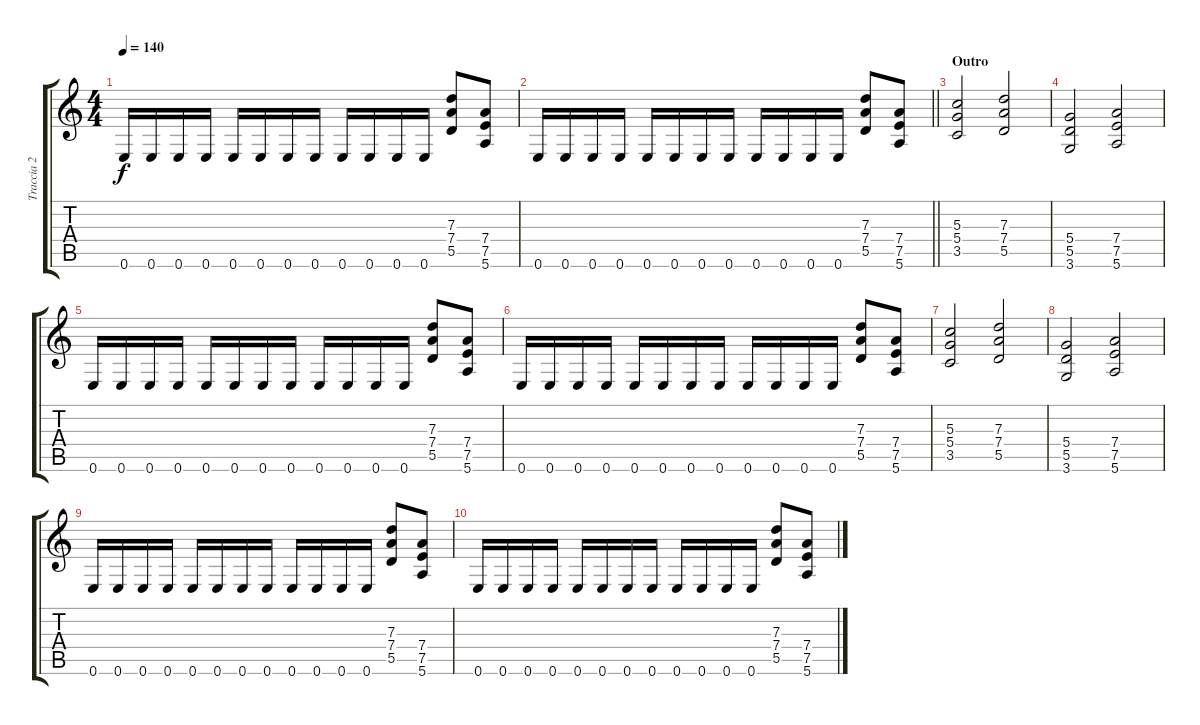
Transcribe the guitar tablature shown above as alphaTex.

\track ("Traccia 2" "Traccia 2") {instrument distortionguitar}
\staff {score tabs}
\tuning (E4 B3 G3 D3 A2 E2) {hide}
\ts (4 4)
\tempo 140
\clef g2
\ks c
0.6.16{dy f} 0.6.16 0.6.16 0.6.16 0.6.16 0.6.16 0.6.16 0.6.16 0.6.16 0.6.16 0.6.16 0.6.16 (7.3 7.4 5.5).8 (7.4 7.5 5.6).8 |
\barLineRight lightlight
0.6.16 0.6.16 0.6.16 0.6.16 0.6.16 0.6.16 0.6.16 0.6.16 0.6.16 0.6.16 0.6.16 0.6.16 (7.3 7.4 5.5).8 (7.4 7.5 5.6).8 |
\section ("" "Outro")
(5.3 5.4 3.5).2 (7.3 7.4 5.5).2 |
(5.4 5.5 3.6).2 (7.4 7.5 5.6).2 |
0.6.16 0.6.16 0.6.16 0.6.16 0.6.16 0.6.16 0.6.16 0.6.16 0.6.16 0.6.16 0.6.16 0.6.16 (7.3 7.4 5.5).8 (7.4 7.5 5.6).8 |
0.6.16 0.6.16 0.6.16 0.6.16 0.6.16 0.6.16 0.6.16 0.6.16 0.6.16 0.6.16 0.6.16 0.6.16 (7.3 7.4 5.5).8 (7.4 7.5 5.6).8 |
(5.3 5.4 3.5).2 (7.3 7.4 5.5).2 |
(5.4 5.5 3.6).2 (7.4 7.5 5.6).2 |
0.6.16 0.6.16 0.6.16 0.6.16 0.6.16 0.6.16 0.6.16 0.6.16 0.6.16 0.6.16 0.6.16 0.6.16 (7.3 7.4 5.5).8 (7.4 7.5 5.6).8 |
0.6.16 0.6.16 0.6.16 0.6.16 0.6.16 0.6.16 0.6.16 0.6.16 0.6.16 0.6.16 0.6.16 0.6.16 (7.3 7.4 5.5).8 (7.4 7.5 5.6).8
